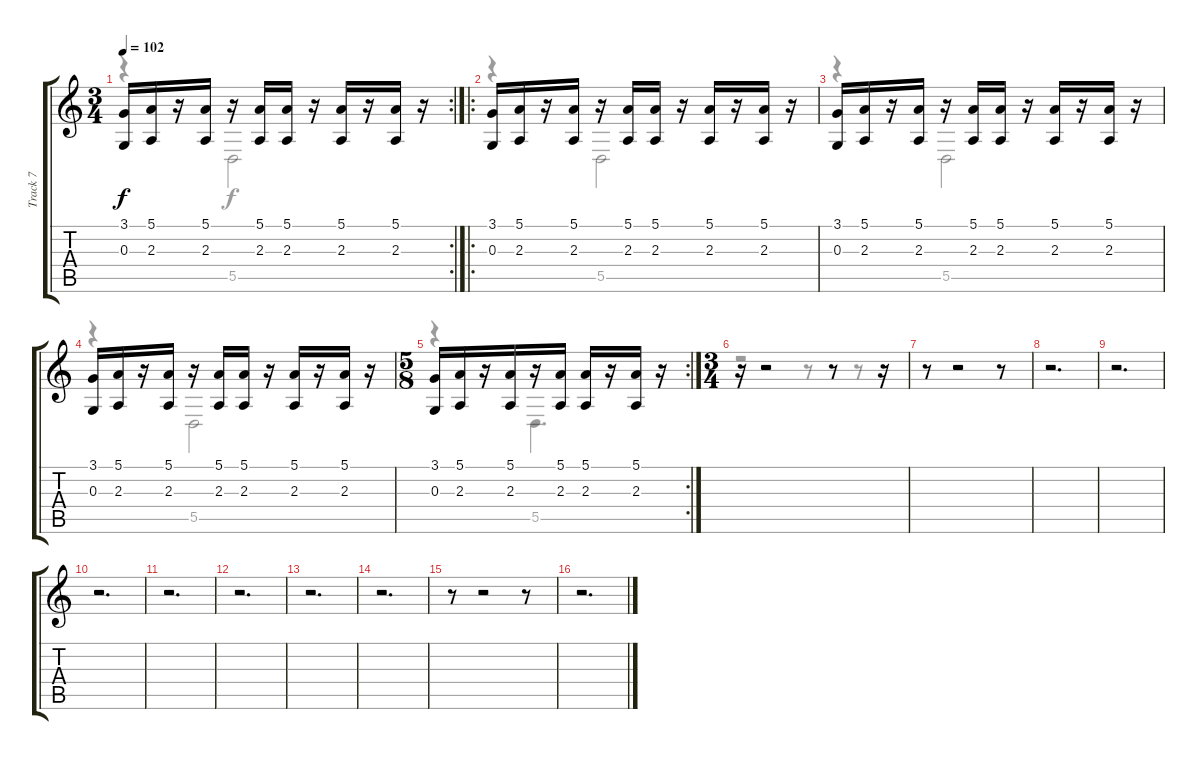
\track ("Track 7" "Track 7") {instrument lead1square}
\staff {score tabs}
\tuning (E4 B3 G3 D3 A2 E2) {hide}
\voice
\rc 2
\ts (3 4)
\tempo 102
\clef g2
\ks c
(3.1 0.3).16{dy f} (5.1 2.3).16 r.16 (5.1 2.3).16 r.16 (5.1 2.3).16 (5.1 2.3).16 r.16 (5.1 2.3).16 r.16 (5.1 2.3).16 r.16 |
\ro
(3.1 0.3).16 (5.1 2.3).16 r.16 (5.1 2.3).16 r.16 (5.1 2.3).16 (5.1 2.3).16 r.16 (5.1 2.3).16 r.16 (5.1 2.3).16 r.16 |
(3.1 0.3).16 (5.1 2.3).16 r.16 (5.1 2.3).16 r.16 (5.1 2.3).16 (5.1 2.3).16 r.16 (5.1 2.3).16 r.16 (5.1 2.3).16 r.16 |
(3.1 0.3).16 (5.1 2.3).16 r.16 (5.1 2.3).16 r.16 (5.1 2.3).16 (5.1 2.3).16 r.16 (5.1 2.3).16 r.16 (5.1 2.3).16 r.16 |
\rc 2
\ts (5 8)
(3.1 0.3).16 (5.1 2.3).16 r.16 (5.1 2.3).16 r.16 (5.1 2.3).16 (5.1 2.3).16 r.16 (5.1 2.3).16 r.16 |
\ts (3 4)
r.16 r.2 r.8 r.16 |
r.8 r.2 r.8 |
r.2{d} |
r.2{d} |
r.2{d} |
r.2{d} |
r.2{d} |
r.2{d} |
r.2{d} |
r.8 r.2 r.8 |
r.2{d}
\voice
\clef g2
\ottava regular
\simile none
\ks c
r.4{dy f} 5.5.2 |
r.4 5.5.2 |
r.4 5.5.2 |
r.4 5.5.2 |
r.4 5.5.4{d} |
r.2 r.8 r.8 |
|
|
|
|
|
|
|
|
|
